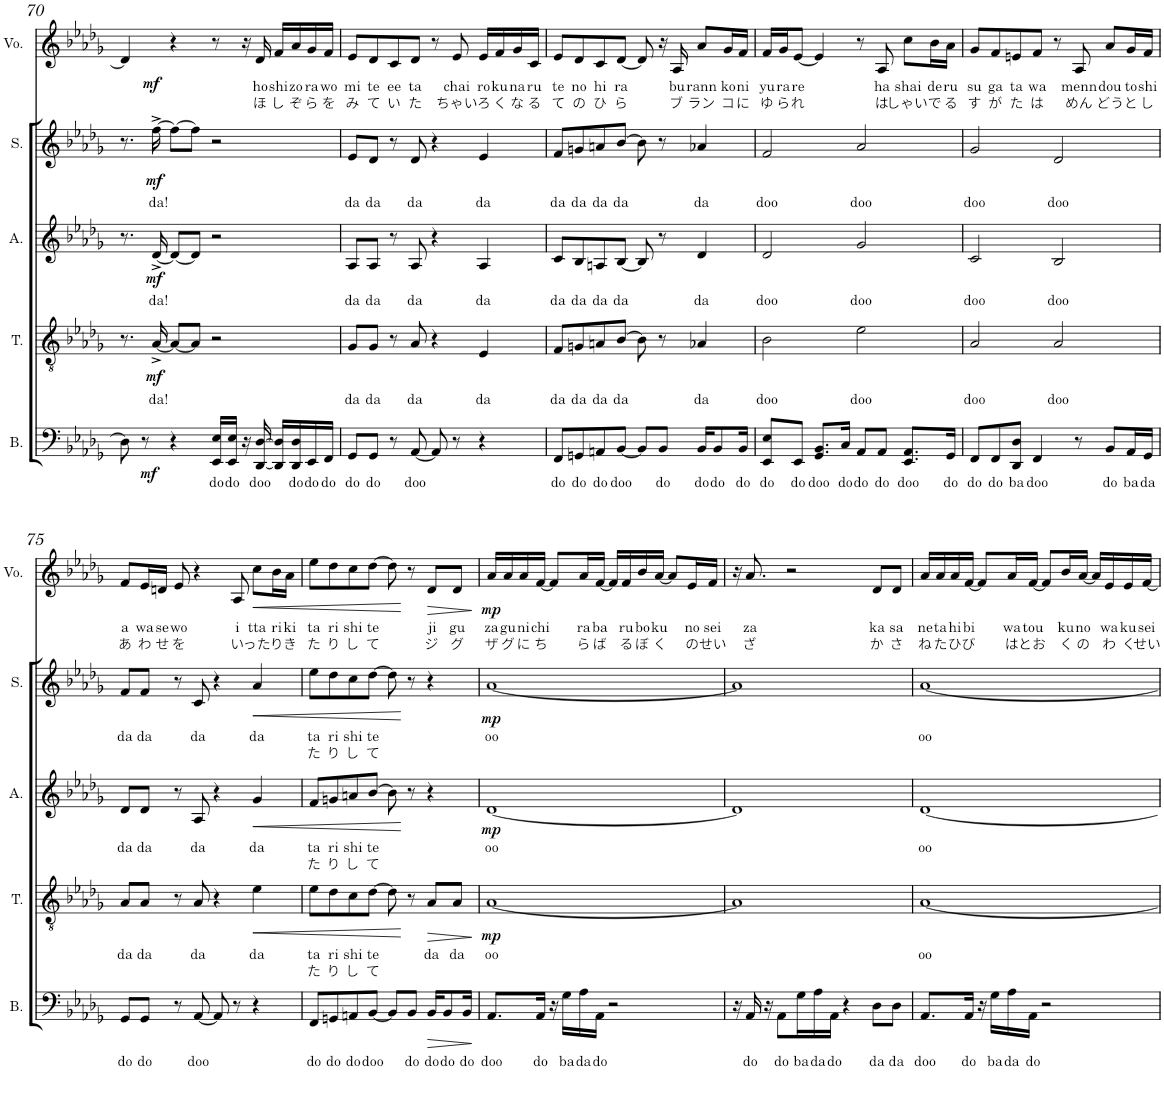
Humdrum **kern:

**kern	**text	**dynam	**kern	**text	**text	**dynam	**kern	**text	**text	**dynam	**kern	**text	**text	**dynam	**kern	**text	**text	**dynam
*part5	*part5	*part5	*part4	*part4	*part4	*part4	*part3	*part3	*part3	*part3	*part2	*part2	*part2	*part2	*part1	*part1	*part1	*part1
*staff5	*staff5	*staff5	*staff4	*staff4	*staff4	*staff4	*staff3	*staff3	*staff3	*staff3	*staff2	*staff2	*staff2	*staff2	*staff1	*staff1	*staff1	*staff1
*I"Bass	*	*	*I"Tenor	*	*	*	*I"Alto	*	*	*	*I"Soprano	*	*	*	*I"Voice	*	*	*
*I'B.	*	*	*I'T.	*	*	*	*I'A.	*	*	*	*I'S.	*	*	*	*I'Vo.	*	*	*
!!LO:PB:g=z
*clefF4	*	*	*clefGv2	*	*	*	*clefG2	*	*	*	*clefG2	*	*	*	*clefG2	*	*	*
*k[b-e-a-d-g-]	*	*	*k[b-e-a-d-g-]	*	*	*	*k[b-e-a-d-g-]	*	*	*	*k[b-e-a-d-g-]	*	*	*	*k[b-e-a-d-g-]	*	*	*
*M4/4	*	*	*M4/4	*	*	*	*M4/4	*	*	*	*M4/4	*	*	*	*M4/4	*	*	*
=70	=70	=70	=70	=70	=70	=70	=70	=70	=70	=70	=70	=70	=70	=70	=70	=70	=70	=70
8D-\]	.	.	8.r	.	.	.	8.r	.	.	.	8.r	.	.	.	4d-/]	.	.	.
8r	.	.	.	.	.	.	.	.	.	.	.	.	.	.	.	.	.	.
!	!	!	!	!LO:LY:b	!	!LO:DY:b	!	!LO:LY:b	!	!LO:DY:b	!	!LO:LY:b	!	!LO:DY:b	!	!	!	!
.	.	.	[16A-^/	da!	.	mf	[16d-^/	da!	.	mf	[16ff^\	da!	.	mf	.	.	.	.
!	!	!LO:DY:b	!	!	!	!	!	!	!	!	!	!	!	!	!	!	!	!LO:DY:b
4r	.	mf	8A-/L_	.	.	.	8d-/L_	.	.	.	8ff\L_	.	.	.	4r	.	.	mf
.	.	.	8A-/J]	.	.	.	8d-/J]	.	.	.	8ff\J]	.	.	.	.	.	.	.
!	!LO:LY:b	!	!	!	!	!	!	!	!	!	!	!	!	!	!	!	!	!
16EE-/ 16E-/LL	do	.	2r	.	.	.	2r	.	.	.	2r	.	.	.	8r	.	.	.
!	!LO:LY:b	!	!	!	!	!	!	!	!	!	!	!	!	!	!	!	!	!
16EE-/ 16E-/JJ	do	.	.	.	.	.	.	.	.	.	.	.	.	.	.	.	.	.
16r	.	.	.	.	.	.	.	.	.	.	.	.	.	.	16r	.	.	.
!	!LO:LY:b	!	!	!	!	!	!	!	!	!	!	!	!	!	!	!LO:LY:b	!LO:LY:b	!
[16DD-/ [16D-/	doo	.	.	.	.	.	.	.	.	.	.	.	.	.	16d-/	ho	ほ	.
!	!	!	!	!	!	!	!	!	!	!	!	!	!	!	!	!LO:LY:b	!LO:LY:b	!
16DD-/] 16D-/]LL	.	.	.	.	.	.	.	.	.	.	.	.	.	.	16f/LL	shi	し	.
!	!LO:LY:b	!	!	!	!	!	!	!	!	!	!	!	!	!	!	!LO:LY:b	!LO:LY:b	!
16DD-/ 16D-/	do	.	.	.	.	.	.	.	.	.	.	.	.	.	16a-/	zo	ぞ	.
!	!LO:LY:b	!	!	!	!	!	!	!	!	!	!	!	!	!	!	!LO:LY:b	!LO:LY:b	!
16EE-/	do	.	.	.	.	.	.	.	.	.	.	.	.	.	16g-/	ra	ら	.
!	!LO:LY:b	!	!	!	!	!	!	!	!	!	!	!	!	!	!	!LO:LY:b	!LO:LY:b	!
16FF/JJ	do	.	.	.	.	.	.	.	.	.	.	.	.	.	16f/JJ	wo	を	.
=71	=71	=71	=71	=71	=71	=71	=71	=71	=71	=71	=71	=71	=71	=71	=71	=71	=71	=71
!	!LO:LY:b	!	!	!LO:LY:b	!	!	!	!LO:LY:b	!	!	!	!LO:LY:b	!	!	!	!LO:LY:b	!LO:LY:b	!
8GG-/L	do	.	8G-/L	da	.	.	8A-/L	da	.	.	8e-/L	da	.	.	8e-/L	mi	み	.
!	!LO:LY:b	!	!	!LO:LY:b	!	!	!	!LO:LY:b	!	!	!	!LO:LY:b	!	!	!	!LO:LY:b	!LO:LY:b	!
8GG-/J	do	.	8G-/J	da	.	.	8A-/J	da	.	.	8d-/J	da	.	.	8d-/	te	て	.
!	!	!	!	!	!	!	!	!	!	!	!	!	!	!	!	!LO:LY:b	!LO:LY:b	!
8r	.	.	8r	.	.	.	8r	.	.	.	8r	.	.	.	8c/	ee	い	.
!	!LO:LY:b	!	!	!LO:LY:b	!	!	!	!LO:LY:b	!	!	!	!LO:LY:b	!	!	!	!LO:LY:b	!LO:LY:b	!
[8AA-/	doo	.	8A-/	da	.	.	8A-/	da	.	.	8d-/	da	.	.	8d-/J	ta	た	.
8AA-/]	.	.	4r	.	.	.	4r	.	.	.	4r	.	.	.	8r	.	.	.
!	!	!	!	!	!	!	!	!	!	!	!	!	!	!	!	!LO:LY:b	!LO:LY:b	!
8r	.	.	.	.	.	.	.	.	.	.	.	.	.	.	8e-/	chai	ちゃい	.
!	!	!	!	!LO:LY:b	!	!	!	!LO:LY:b	!	!	!	!LO:LY:b	!	!	!	!LO:LY:b	!LO:LY:b	!
4r	.	.	4E-/	da	.	.	4A-/	da	.	.	4e-/	da	.	.	16e-/LL	ro	ろ	.
!	!	!	!	!	!	!	!	!	!	!	!	!	!	!	!	!LO:LY:b	!LO:LY:b	!
.	.	.	.	.	.	.	.	.	.	.	.	.	.	.	16f/	ku	く	.
!	!	!	!	!	!	!	!	!	!	!	!	!	!	!	!	!LO:LY:b	!LO:LY:b	!
.	.	.	.	.	.	.	.	.	.	.	.	.	.	.	16g-/	na	な	.
!	!	!	!	!	!	!	!	!	!	!	!	!	!	!	!	!LO:LY:b	!LO:LY:b	!
.	.	.	.	.	.	.	.	.	.	.	.	.	.	.	16c/JJ	ru	る	.
=72	=72	=72	=72	=72	=72	=72	=72	=72	=72	=72	=72	=72	=72	=72	=72	=72	=72	=72
!	!LO:LY:b	!	!	!LO:LY:b	!	!	!	!LO:LY:b	!	!	!	!LO:LY:b	!	!	!	!LO:LY:b	!LO:LY:b	!
8FF/L	do	.	8F/L	da	.	.	8c/L	da	.	.	8f/L	da	.	.	8e-/L	te	て	.
!	!LO:LY:b	!	!	!LO:LY:b	!	!	!	!LO:LY:b	!	!	!	!LO:LY:b	!	!	!	!LO:LY:b	!LO:LY:b	!
8GGn/	do	.	8Gn/	da	.	.	8B-/	da	.	.	8gn/	da	.	.	8d-/	no	の	.
!	!LO:LY:b	!	!	!LO:LY:b	!	!	!	!LO:LY:b	!	!	!	!LO:LY:b	!	!	!	!LO:LY:b	!LO:LY:b	!
8AAn/	do	.	8An/	da	.	.	8An/	da	.	.	8an/	da	.	.	8c/	hi	ひ	.
!	!LO:LY:b	!	!	!LO:LY:b	!	!	!	!LO:LY:b	!	!	!	!LO:LY:b	!	!	!	!LO:LY:b	!LO:LY:b	!
[8BB-/J	doo	.	[8B-/J	da	.	.	[8B-/J	da	.	.	[8b-/J	da	.	.	[8d-/J	ra	ら	.
8BB-/L]	.	.	8B-\]	.	.	.	8B-/]	.	.	.	8b-\]	.	.	.	8d-/]	.	.	.
!	!LO:LY:b	!	!	!	!	!	!	!	!	!	!	!	!	!	!	!	!	!
8BB-/J	do	.	8r	.	.	.	8r	.	.	.	8r	.	.	.	16r	.	.	.
!	!	!	!	!	!	!	!	!	!	!	!	!	!	!	!	!LO:LY:b	!LO:LY:b	!
.	.	.	.	.	.	.	.	.	.	.	.	.	.	.	16A-/	bu	ブ	.
!	!LO:LY:b	!	!	!LO:LY:b	!	!	!	!LO:LY:b	!	!	!	!LO:LY:b	!	!	!	!LO:LY:b	!LO:LY:b	!
16BB-/KL	do	.	4A-X/	da	.	.	4d-/	da	.	.	4a-X/	da	.	.	8a-/L	rann	ラン	.
!	!LO:LY:b	!	!	!	!	!	!	!	!	!	!	!	!	!	!	!	!	!
8BB-/	do	.	.	.	.	.	.	.	.	.	.	.	.	.	.	.	.	.
!	!	!	!	!	!	!	!	!	!	!	!	!	!	!	!	!LO:LY:b	!LO:LY:b	!
.	.	.	.	.	.	.	.	.	.	.	.	.	.	.	16g-/L	ko	コ	.
!	!LO:LY:b	!	!	!	!	!	!	!	!	!	!	!	!	!	!	!LO:LY:b	!LO:LY:b	!
16BB-/Jk	do	.	.	.	.	.	.	.	.	.	.	.	.	.	16f/JJ	ni	に	.
=73	=73	=73	=73	=73	=73	=73	=73	=73	=73	=73	=73	=73	=73	=73	=73	=73	=73	=73
!	!LO:LY:b	!	!	!LO:LY:b	!	!	!	!LO:LY:b	!	!	!	!LO:LY:b	!	!	!	!LO:LY:b	!LO:LY:b	!
8EE-/ 8E-/L	do	.	2B-\	doo	.	.	2d-/	doo	.	.	2f/	doo	.	.	16f/LL	yu	ゆ	.
!	!	!	!	!	!	!	!	!	!	!	!	!	!	!	!	!LO:LY:b	!LO:LY:b	!
.	.	.	.	.	.	.	.	.	.	.	.	.	.	.	16g-/J	ra	ら	.
!	!LO:LY:b	!	!	!	!	!	!	!	!	!	!	!	!	!	!	!LO:LY:b	!LO:LY:b	!
8EE-/J	do	.	.	.	.	.	.	.	.	.	.	.	.	.	[8e-/J	re	れ	.
!	!LO:LY:b	!	!	!	!	!	!	!	!	!	!	!	!	!	!	!	!	!
8.GG-/ 8.BB-/L	doo	.	.	.	.	.	.	.	.	.	.	.	.	.	4e-/]	.	.	.
!	!LO:LY:b	!	!	!	!	!	!	!	!	!	!	!	!	!	!	!	!	!
16C/Jk	do	.	.	.	.	.	.	.	.	.	.	.	.	.	.	.	.	.
!	!LO:LY:b	!	!	!LO:LY:b	!	!	!	!LO:LY:b	!	!	!	!LO:LY:b	!	!	!	!	!	!
8AA-/L	do	.	2e-\	doo	.	.	2g-/	doo	.	.	2a-/	doo	.	.	8r	.	.	.
!	!LO:LY:b	!	!	!	!	!	!	!	!	!	!	!	!	!	!	!LO:LY:b	!LO:LY:b	!
8AA-/J	do	.	.	.	.	.	.	.	.	.	.	.	.	.	8A-/	ha	は	.
!	!LO:LY:b	!	!	!	!	!	!	!	!	!	!	!	!	!	!	!LO:LY:b	!LO:LY:b	!
8.EE-/ 8.AA-/L	doo	.	.	.	.	.	.	.	.	.	.	.	.	.	8cc\L	shai	しゃい	.
!	!	!	!	!	!	!	!	!	!	!	!	!	!	!	!	!LO:LY:b	!LO:LY:b	!
.	.	.	.	.	.	.	.	.	.	.	.	.	.	.	16b-\L	de	で	.
!	!LO:LY:b	!	!	!	!	!	!	!	!	!	!	!	!	!	!	!LO:LY:b	!LO:LY:b	!
16GG-/Jk	do	.	.	.	.	.	.	.	.	.	.	.	.	.	16a-\JJ	ru	る	.
=74	=74	=74	=74	=74	=74	=74	=74	=74	=74	=74	=74	=74	=74	=74	=74	=74	=74	=74
!	!LO:LY:b	!	!	!LO:LY:b	!	!	!	!LO:LY:b	!	!	!	!LO:LY:b	!	!	!	!LO:LY:b	!LO:LY:b	!
8FF/L	do	.	2A-/	doo	.	.	2c/	doo	.	.	2g-/	doo	.	.	8g-/L	su	す	.
!	!LO:LY:b	!	!	!	!	!	!	!	!	!	!	!	!	!	!	!LO:LY:b	!LO:LY:b	!
8FF/	do	.	.	.	.	.	.	.	.	.	.	.	.	.	8f/	ga	が	.
!	!LO:LY:b	!	!	!	!	!	!	!	!	!	!	!	!	!	!	!LO:LY:b	!LO:LY:b	!
8DD-/ 8D-/J	ba	.	.	.	.	.	.	.	.	.	.	.	.	.	8en/	ta	た	.
!	!LO:LY:b	!	!	!	!	!	!	!	!	!	!	!	!	!	!	!LO:LY:b	!LO:LY:b	!
4FF/	doo	.	.	.	.	.	.	.	.	.	.	.	.	.	8f/J	wa	は	.
!	!	!	!	!LO:LY:b	!	!	!	!LO:LY:b	!	!	!	!LO:LY:b	!	!	!	!	!	!
.	.	.	2A-/	doo	.	.	2B-/	doo	.	.	2d-/	doo	.	.	8r	.	.	.
!	!	!	!	!	!	!	!	!	!	!	!	!	!	!	!	!LO:LY:b	!LO:LY:b	!
8r	.	.	.	.	.	.	.	.	.	.	.	.	.	.	8A-/	menn	めん	.
!	!LO:LY:b	!	!	!	!	!	!	!	!	!	!	!	!	!	!	!LO:LY:b	!LO:LY:b	!
8BB-/L	do	.	.	.	.	.	.	.	.	.	.	.	.	.	8a-/L	dou	どう	.
!	!LO:LY:b	!	!	!	!	!	!	!	!	!	!	!	!	!	!	!LO:LY:b	!LO:LY:b	!
16AA-/L	ba	.	.	.	.	.	.	.	.	.	.	.	.	.	16g-/L	to	と	.
!	!LO:LY:b	!	!	!	!	!	!	!	!	!	!	!	!	!	!	!LO:LY:b	!LO:LY:b	!
16GG-/JJ	da	.	.	.	.	.	.	.	.	.	.	.	.	.	16f/JJ	shi	し	.
!!LO:LB:g=z
=75	=75	=75	=75	=75	=75	=75	=75	=75	=75	=75	=75	=75	=75	=75	=75	=75	=75	=75
!	!LO:LY:b	!	!	!LO:LY:b	!	!	!	!LO:LY:b	!	!	!	!LO:LY:b	!	!	!	!LO:LY:b	!LO:LY:b	!
8GG-/L	do	.	8A-/L	da	.	.	8d-/L	da	.	.	8f/L	da	.	.	8f/L	a	あ	.
!	!LO:LY:b	!	!	!LO:LY:b	!	!	!	!LO:LY:b	!	!	!	!LO:LY:b	!	!	!	!LO:LY:b	!LO:LY:b	!
8GG-/J	do	.	8A-/J	da	.	.	8d-/J	da	.	.	8f/J	da	.	.	16e-/L	wa	わ	.
!	!	!	!	!	!	!	!	!	!	!	!	!	!	!	!	!LO:LY:b	!LO:LY:b	!
.	.	.	.	.	.	.	.	.	.	.	.	.	.	.	16dn/JJ	se	せ	.
!	!	!	!	!	!	!	!	!	!	!	!	!	!	!	!	!LO:LY:b	!LO:LY:b	!
8r	.	.	8r	.	.	.	8r	.	.	.	8r	.	.	.	8e-/	wo	を	.
!	!LO:LY:b	!	!	!LO:LY:b	!	!	!	!LO:LY:b	!	!	!	!LO:LY:b	!	!	!	!	!	!
[8AA-/	doo	.	8A-/	da	.	.	8A-/	da	.	.	8c/	da	.	.	4r	.	.	.
8AA-/]	.	.	4r	.	.	.	4r	.	.	.	4r	.	.	.	.	.	.	.
!	!	!	!	!	!	!	!	!	!	!	!	!	!	!	!	!LO:LY:b	!LO:LY:b	!
8r	.	.	.	.	.	.	.	.	.	.	.	.	.	.	8A-/	i	い	.
!	!	!	!	!LO:LY:b	!	!LO:HP:b	!	!LO:LY:b	!	!LO:HP:b	!	!LO:LY:b	!	!LO:HP:b	!	!LO:LY:b	!LO:LY:b	!LO:HP:b
4r	.	.	4e-\	da	.	<	4g-/	da	.	<	4a-/	da	.	<	8cc\L	tta	った	<
!	!	!	!	!	!	!	!	!	!	!	!	!	!	!	!	!LO:LY:b	!LO:LY:b	!
.	.	.	.	.	.	.	.	.	.	.	.	.	.	.	16b-\L	ri	り	.
!	!	!	!	!	!	!	!	!	!	!	!	!	!	!	!	!LO:LY:b	!LO:LY:b	!
.	.	.	.	.	.	.	.	.	.	.	.	.	.	.	16a-\JJ	ki	き	.
=76	=76	=76	=76	=76	=76	=76	=76	=76	=76	=76	=76	=76	=76	=76	=76	=76	=76	=76
!	!LO:LY:b	!	!	!LO:LY:b	!LO:LY:b	!	!	!LO:LY:b	!LO:LY:b	!	!	!LO:LY:b	!LO:LY:b	!	!	!LO:LY:b	!LO:LY:b	!
8FF/L	do	.	8e-\L	ta	た	.	8f/L	ta	た	.	8ee-\L	ta	た	.	8ee-\L	ta	た	.
!	!LO:LY:b	!	!	!LO:LY:b	!LO:LY:b	!	!	!LO:LY:b	!LO:LY:b	!	!	!LO:LY:b	!LO:LY:b	!	!	!LO:LY:b	!LO:LY:b	!
8GGn/	do	.	8d-\	ri	り	.	8gn/	ri	り	.	8dd-\	ri	り	.	8dd-\	ri	り	.
!	!LO:LY:b	!	!	!LO:LY:b	!LO:LY:b	!	!	!LO:LY:b	!LO:LY:b	!	!	!LO:LY:b	!LO:LY:b	!	!	!LO:LY:b	!LO:LY:b	!
8AAn/	do	.	8c\	shi	し	.	8an/	shi	し	.	8cc\	shi	し	.	8cc\	shi	し	.
!	!LO:LY:b	!	!	!LO:LY:b	!LO:LY:b	!	!	!LO:LY:b	!LO:LY:b	!	!	!LO:LY:b	!LO:LY:b	!	!	!LO:LY:b	!LO:LY:b	!
[8BB-/J	doo	.	[8d-\J	te	て	.	[8b-/J	te	て	.	[8dd-\J	te	て	.	[8dd-\J	te	て	.
8BB-/L]	.	.	8d-\]	.	.	.	8b-\]	.	.	.	8dd-\]	.	.	.	8dd-\]	.	.	.
!	!LO:LY:b	!	!	!	!	!	!	!	!	!	!	!	!	!	!	!	!	!
8BB-/J	do	.	8r	.	.	[	8r	.	.	[	8r	.	.	[	8r	.	.	[
!	!LO:LY:b	!LO:HP:b	!	!LO:LY:b	!	!LO:HP:b	!	!	!	!	!	!	!	!	!	!LO:LY:b	!LO:LY:b	!LO:HP:b
16BB-/KL	do	>	8A-/L	da	.	>	4r	.	.	.	4r	.	.	.	8d-/L	ji	ジ	>
!	!LO:LY:b	!	!	!	!	!	!	!	!	!	!	!	!	!	!	!	!	!
8BB-/	do	.	.	.	.	.	.	.	.	.	.	.	.	.	.	.	.	.
!	!	!	!	!LO:LY:b	!	!	!	!	!	!	!	!	!	!	!	!LO:LY:b	!LO:LY:b	!
.	.	.	8A-/J	da	.	.	.	.	.	.	.	.	.	.	8d-/J	gu	グ	.
!	!LO:LY:b	!	!	!	!	!	!	!	!	!	!	!	!	!	!	!	!	!
16BB-/Jk	do	.	.	.	.	.	.	.	.	.	.	.	.	.	.	.	.	.
.	.	]	.	.	.	]	.	.	.	.	.	.	.	.	.	.	.	]
=77	=77	=77	=77	=77	=77	=77	=77	=77	=77	=77	=77	=77	=77	=77	=77	=77	=77	=77
!	!LO:LY:b	!	!	!LO:LY:b	!	!LO:DY:b	!	!LO:LY:b	!	!LO:DY:b	!	!LO:LY:b	!	!LO:DY:b	!	!LO:LY:b	!LO:LY:b	!LO:DY:b
8.AA-/L	doo	.	[1A-	oo	.	mp	[1d-	oo	.	mp	[1a-	oo	.	mp	16a-/LL	za	ザ	mp
!	!	!	!	!	!	!	!	!	!	!	!	!	!	!	!	!LO:LY:b	!LO:LY:b	!
.	.	.	.	.	.	.	.	.	.	.	.	.	.	.	16a-/	gu	グ	.
!	!	!	!	!	!	!	!	!	!	!	!	!	!	!	!	!LO:LY:b	!LO:LY:b	!
.	.	.	.	.	.	.	.	.	.	.	.	.	.	.	16a-/	ni	に	.
!	!LO:LY:b	!	!	!	!	!	!	!	!	!	!	!	!	!	!	!LO:LY:b	!LO:LY:b	!
16AA-/Jk	do	.	.	.	.	.	.	.	.	.	.	.	.	.	[16f/JJ	chi	ち	.
16r	.	.	.	.	.	.	.	.	.	.	.	.	.	.	8f/L]	.	.	.
!	!LO:LY:b	!	!	!	!	!	!	!	!	!	!	!	!	!	!	!	!	!
16G-\LL	ba	.	.	.	.	.	.	.	.	.	.	.	.	.	.	.	.	.
!	!LO:LY:b	!	!	!	!	!	!	!	!	!	!	!	!	!	!	!LO:LY:b	!LO:LY:b	!
16A-\	da	.	.	.	.	.	.	.	.	.	.	.	.	.	16a-/L	ra	ら	.
!	!LO:LY:b	!	!	!	!	!	!	!	!	!	!	!	!	!	!	!LO:LY:b	!LO:LY:b	!
16AA-\JJ	do	.	.	.	.	.	.	.	.	.	.	.	.	.	[16f/JJ	ba	ば	.
2r	.	.	.	.	.	.	.	.	.	.	.	.	.	.	16f/LL]	.	.	.
!	!	!	!	!	!	!	!	!	!	!	!	!	!	!	!	!LO:LY:b	!LO:LY:b	!
.	.	.	.	.	.	.	.	.	.	.	.	.	.	.	16f/	ru	る	.
!	!	!	!	!	!	!	!	!	!	!	!	!	!	!	!	!LO:LY:b	!LO:LY:b	!
.	.	.	.	.	.	.	.	.	.	.	.	.	.	.	16b-/	bo	ぼ	.
!	!	!	!	!	!	!	!	!	!	!	!	!	!	!	!	!LO:LY:b	!LO:LY:b	!
.	.	.	.	.	.	.	.	.	.	.	.	.	.	.	[16a-/JJ	ku	く	.
.	.	.	.	.	.	.	.	.	.	.	.	.	.	.	8a-/L]	.	.	.
!	!	!	!	!	!	!	!	!	!	!	!	!	!	!	!	!LO:LY:b	!LO:LY:b	!
.	.	.	.	.	.	.	.	.	.	.	.	.	.	.	16e-/L	no	の	.
!	!	!	!	!	!	!	!	!	!	!	!	!	!	!	!	!LO:LY:b	!LO:LY:b	!
.	.	.	.	.	.	.	.	.	.	.	.	.	.	.	16f/JJ	sei	せい	.
=78	=78	=78	=78	=78	=78	=78	=78	=78	=78	=78	=78	=78	=78	=78	=78	=78	=78	=78
16r	.	.	1A-]	.	.	.	1d-]	.	.	.	1a-]	.	.	.	16r	.	.	.
!	!LO:LY:b	!	!	!	!	!	!	!	!	!	!	!	!	!	!	!LO:LY:b	!LO:LY:b	!
16AA-/	do	.	.	.	.	.	.	.	.	.	.	.	.	.	8.a-/	za	ざ	.
16r	.	.	.	.	.	.	.	.	.	.	.	.	.	.	.	.	.	.
!	!LO:LY:b	!	!	!	!	!	!	!	!	!	!	!	!	!	!	!	!	!
8AA-\L	do	.	.	.	.	.	.	.	.	.	.	.	.	.	.	.	.	.
.	.	.	.	.	.	.	.	.	.	.	.	.	.	.	2r	.	.	.
!	!LO:LY:b	!	!	!	!	!	!	!	!	!	!	!	!	!	!	!	!	!
16G-\L	ba	.	.	.	.	.	.	.	.	.	.	.	.	.	.	.	.	.
!	!LO:LY:b	!	!	!	!	!	!	!	!	!	!	!	!	!	!	!	!	!
16A-\	da	.	.	.	.	.	.	.	.	.	.	.	.	.	.	.	.	.
!	!LO:LY:b	!	!	!	!	!	!	!	!	!	!	!	!	!	!	!	!	!
16AA-\JJ	do	.	.	.	.	.	.	.	.	.	.	.	.	.	.	.	.	.
4r	.	.	.	.	.	.	.	.	.	.	.	.	.	.	.	.	.	.
!	!LO:LY:b	!	!	!	!	!	!	!	!	!	!	!	!	!	!	!LO:LY:b	!LO:LY:b	!
8D-\L	da	.	.	.	.	.	.	.	.	.	.	.	.	.	8d-/L	ka	か	.
!	!LO:LY:b	!	!	!	!	!	!	!	!	!	!	!	!	!	!	!LO:LY:b	!LO:LY:b	!
8D-\J	da	.	.	.	.	.	.	.	.	.	.	.	.	.	8d-/J	sa	さ	.
=79	=79	=79	=79	=79	=79	=79	=79	=79	=79	=79	=79	=79	=79	=79	=79	=79	=79	=79
!	!LO:LY:b	!	!	!LO:LY:b	!	!	!	!LO:LY:b	!	!	!	!LO:LY:b	!	!	!	!LO:LY:b	!LO:LY:b	!
8.AA-/L	doo	.	[1A-	oo	.	.	[1d-	oo	.	.	[1a-	oo	.	.	16a-/LL	ne	ね	.
!	!	!	!	!	!	!	!	!	!	!	!	!	!	!	!	!LO:LY:b	!LO:LY:b	!
.	.	.	.	.	.	.	.	.	.	.	.	.	.	.	16a-/	ta	た	.
!	!	!	!	!	!	!	!	!	!	!	!	!	!	!	!	!LO:LY:b	!LO:LY:b	!
.	.	.	.	.	.	.	.	.	.	.	.	.	.	.	16a-/	hi	ひ	.
!	!LO:LY:b	!	!	!	!	!	!	!	!	!	!	!	!	!	!	!LO:LY:b	!LO:LY:b	!
16AA-/Jk	do	.	.	.	.	.	.	.	.	.	.	.	.	.	[16f/JJ	bi	び	.
16r	.	.	.	.	.	.	.	.	.	.	.	.	.	.	8f/L]	.	.	.
!	!LO:LY:b	!	!	!	!	!	!	!	!	!	!	!	!	!	!	!	!	!
16G-\LL	ba	.	.	.	.	.	.	.	.	.	.	.	.	.	.	.	.	.
!	!LO:LY:b	!	!	!	!	!	!	!	!	!	!	!	!	!	!	!LO:LY:b	!LO:LY:b	!
16A-\	da	.	.	.	.	.	.	.	.	.	.	.	.	.	16a-/L	wa	は	.
!	!LO:LY:b	!	!	!	!	!	!	!	!	!	!	!	!	!	!	!LO:LY:b	!LO:LY:b	!
16AA-\JJ	do	.	.	.	.	.	.	.	.	.	.	.	.	.	[16f/JJ	tou	とお	.
2r	.	.	.	.	.	.	.	.	.	.	.	.	.	.	8f/L]	.	.	.
!	!	!	!	!	!	!	!	!	!	!	!	!	!	!	!	!LO:LY:b	!LO:LY:b	!
.	.	.	.	.	.	.	.	.	.	.	.	.	.	.	16b-/L	ku	く	.
!	!	!	!	!	!	!	!	!	!	!	!	!	!	!	!	!LO:LY:b	!LO:LY:b	!
.	.	.	.	.	.	.	.	.	.	.	.	.	.	.	[16a-/JJ	no	の	.
.	.	.	.	.	.	.	.	.	.	.	.	.	.	.	16a-/LL]	.	.	.
!	!	!	!	!	!	!	!	!	!	!	!	!	!	!	!	!LO:LY:b	!LO:LY:b	!
.	.	.	.	.	.	.	.	.	.	.	.	.	.	.	16e-/	wa	わ	.
!	!	!	!	!	!	!	!	!	!	!	!	!	!	!	!	!LO:LY:b	!LO:LY:b	!
.	.	.	.	.	.	.	.	.	.	.	.	.	.	.	16e-/	ku	く	.
!	!	!	!	!	!	!	!	!	!	!	!	!	!	!	!	!LO:LY:b	!LO:LY:b	!
.	.	.	.	.	.	.	.	.	.	.	.	.	.	.	[16f/JJ	sei	せい	.
=	=	=	=	=	=	=	=	=	=	=	=	=	=	=	=	=	=	=
*-	*-	*-	*-	*-	*-	*-	*-	*-	*-	*-	*-	*-	*-	*-	*-	*-	*-	*-
